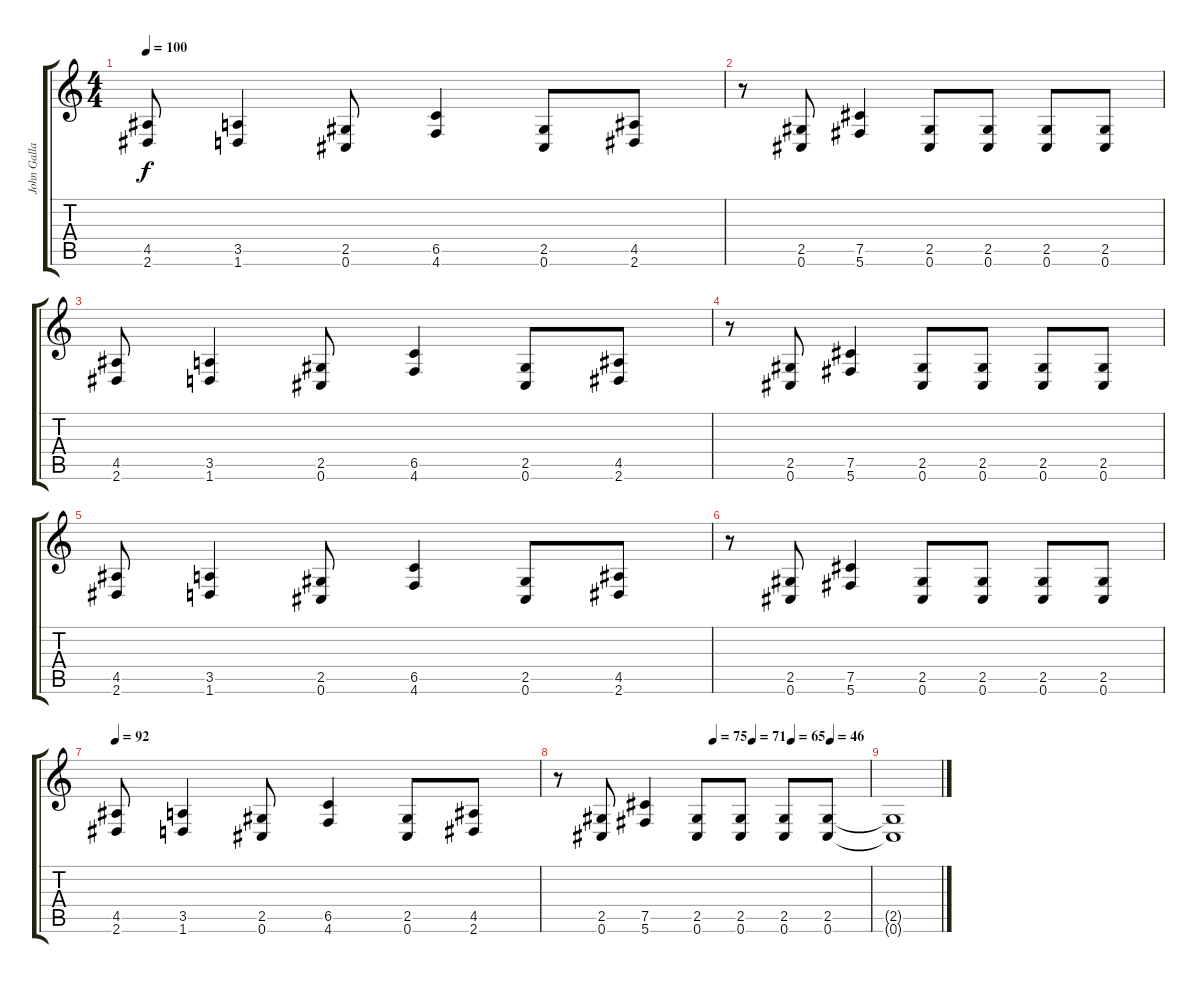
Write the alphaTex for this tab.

\track ("John Gallagher" "John Galla") {instrument distortionguitar}
\staff {score tabs}
\tuning (Db4 Ab3 E3 B2 Gb2 Db2) {hide}
\ts (4 4)
\tempo 100
\clef g2
\ks c
(4.5 2.6).8{dy f} (3.5 1.6).4 (2.5 0.6).8 (6.5 4.6).4 (2.5 0.6).8 (4.5 2.6).8 |
r.8 (2.5 0.6).8 (7.5 5.6).4 (2.5 0.6).8 (2.5 0.6).8 (2.5 0.6).8 (2.5 0.6).8 |
(4.5 2.6).8 (3.5 1.6).4 (2.5 0.6).8 (6.5 4.6).4 (2.5 0.6).8 (4.5 2.6).8 |
r.8 (2.5 0.6).8 (7.5 5.6).4 (2.5 0.6).8 (2.5 0.6).8 (2.5 0.6).8 (2.5 0.6).8 |
(4.5 2.6).8 (3.5 1.6).4 (2.5 0.6).8 (6.5 4.6).4 (2.5 0.6).8 (4.5 2.6).8 |
r.8 (2.5 0.6).8 (7.5 5.6).4 (2.5 0.6).8 (2.5 0.6).8 (2.5 0.6).8 (2.5 0.6).8 |
\tempo 92
(4.5 2.6).8 (3.5 1.6).4 (2.5 0.6).8 (6.5 4.6).4 (2.5 0.6).8 (4.5 2.6).8 |
\tempo (75 0.5)
\tempo (71 0.625)
\tempo (65 0.75)
\tempo (46 0.875)
r.8 (2.5 0.6).8 (7.5 5.6).4 (2.5 0.6).8 (2.5 0.6).8 (2.5 0.6).8 (2.5 0.6).8 |
(2.5{t} 0.6{t}).1{volume 0}
